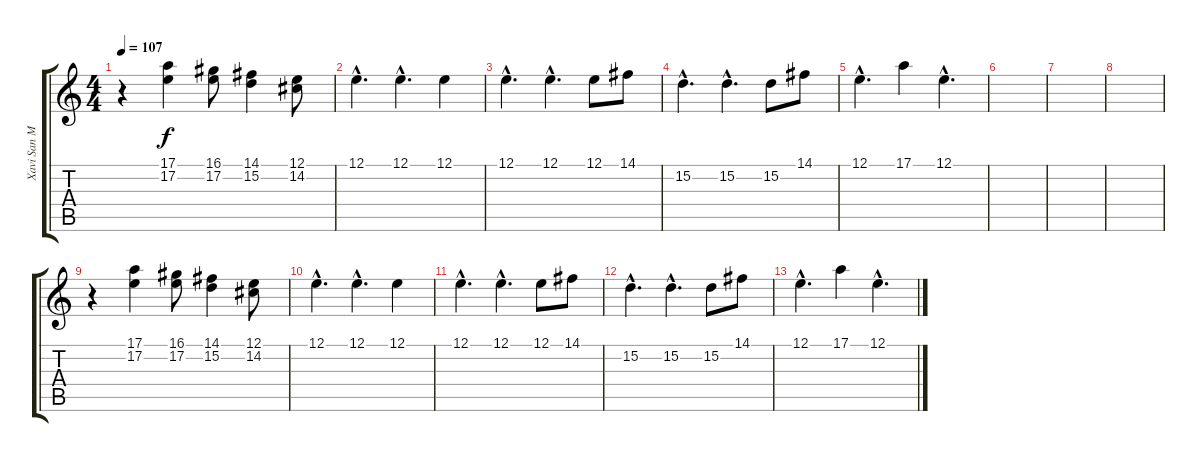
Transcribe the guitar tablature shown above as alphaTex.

\track ("Xavi San Martin" "Xavi San M") {instrument acousticgrandpiano}
\staff {score tabs}
\tuning (E4 B3 G3 D3 A2 E2) {hide}
\ts (4 4)
\tempo 107
\clef g2
\ks c
r.4{dy f} (17.1 17.2).4 (16.1 17.2).8 (14.1 15.2).4 (12.1 14.2).8 |
12.1{hac}.4{d} 12.1{hac}.4{d} 12.1.4 |
12.1{hac}.4{d} 12.1{hac}.4{d} 12.1.8 14.1.8 |
15.2{hac}.4{d} 15.2{hac}.4{d} 15.2.8 14.1.8 |
12.1{hac}.4{d} 17.1.4 12.1{hac}.4{d} |
|
|
|
r.4 (17.1 17.2).4 (16.1 17.2).8 (14.1 15.2).4 (12.1 14.2).8 |
12.1{hac}.4{d} 12.1{hac}.4{d} 12.1.4 |
12.1{hac}.4{d} 12.1{hac}.4{d} 12.1.8 14.1.8 |
15.2{hac}.4{d} 15.2{hac}.4{d} 15.2.8 14.1.8 |
12.1{hac}.4{d} 17.1.4 12.1{hac}.4{d}
